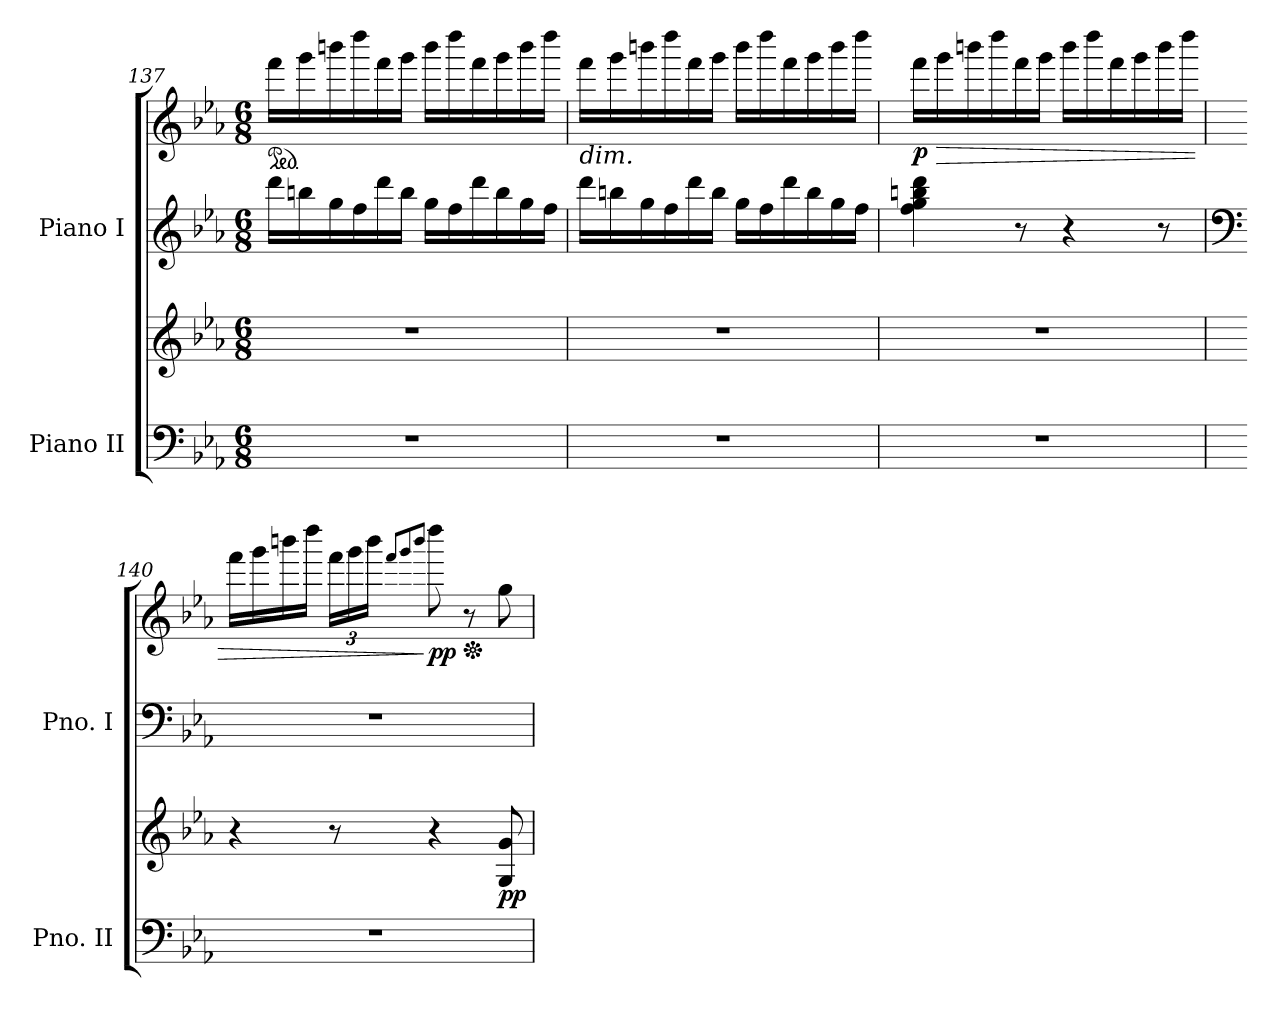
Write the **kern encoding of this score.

**kern	**kern	**dynam	**kern	**kern	**dynam
*part2	*part2	*part2	*part1	*part1	*part1
*staff4	*staff3	*staff3/4	*staff2	*staff1	*staff1/2
*I"Piano II	*	*	*I"Piano I	*	*
*I'Pno. II	*	*	*I'Pno. I	*	*
*clefF4	*clefG2	*	*clefG2	*clefG2	*
*k[b-e-a-]	*k[b-e-a-]	*	*k[b-e-a-]	*k[b-e-a-]	*
*M6/8	*M6/8	*	*M6/8	*M6/8	*
*	*	*	*	*ped	*
=137	=137	=137	=137	=137	=137
2.r	2.r	.	16ddd\LL	16fff\LL	.
.	.	.	16bbn\	16ggg\	.
.	.	.	16gg\	16bbbn\	.
.	.	.	16ff\	16dddd\	.
.	.	.	16ddd\	16fff\	.
.	.	.	16bb\JJ	16ggg\JJ	.
.	.	.	16gg\LL	16bbb\LL	.
.	.	.	16ff\	16dddd\	.
.	.	.	16ddd\	16fff\	.
.	.	.	16bb\	16ggg\	.
.	.	.	16gg\	16bbb\	.
.	.	.	16ff\JJ	16dddd\JJ	.
=138	=138	=138	=138	=138	=138
!	!	!	!	!LO:TX:b:i:t=dim.	!
2.r	2.r	.	16ddd\LL	16fff\LL	.
.	.	.	16bbn\	16ggg\	.
.	.	.	16gg\	16bbbn\	.
.	.	.	16ff\	16dddd\	.
.	.	.	16ddd\	16fff\	.
.	.	.	16bb\JJ	16ggg\JJ	.
.	.	.	16gg\LL	16bbb\LL	.
.	.	.	16ff\	16dddd\	.
.	.	.	16ddd\	16fff\	.
.	.	.	16bb\	16ggg\	.
.	.	.	16gg\	16bbb\	.
.	.	.	16ff\JJ	16dddd\JJ	.
=139	=139	=139	=139	=139	=139
!	!	!	!	!	!LO:DY:b
2.r	2.r	.	4ff\ 4gg\ 4bbn\ 4ddd\	16fff\LL	p
!	!	!	!	!	!LO:HP:b
.	.	.	.	16ggg\	>
.	.	.	.	16bbbn\	.
.	.	.	.	16dddd\	.
.	.	.	8r	16fff\	.
.	.	.	.	16ggg\JJ	.
.	.	.	4r	16bbb\LL	.
.	.	.	.	16dddd\	.
.	.	.	.	16fff\	.
.	.	.	.	16ggg\	.
.	.	.	8r	16bbb\	.
.	.	.	.	16dddd\JJ	.
!!LO:LB:g=z
=140	=140	=140	=140	=140	=140
*	*	*	*clefF4	*	*
2.r	4r	.	2.r	16fff\LL	.
.	.	.	.	16ggg\	.
.	.	.	.	16bbbn\	.
.	.	.	.	16dddd\JJ	.
*	*	*	*	*Xbrackettup	*
.	8r	.	.	24fff\LL	.
.	.	.	.	24ggg\	.
.	.	.	.	24bbb\JJ	.
.	.	.	.	8qfff/L	.
.	.	.	.	8qggg/	.
.	.	.	.	8qbbb/J	.
!	!	!	!	!	!LO:DY:n=1:b
.	4r	.	.	8dddd\	] pp
*	*	*	*	*Xped	*
*	*	*	*	*MM66	*
.	.	.	.	8r	.
*	*	*	*	*MM132	*
!	!	!LO:DY:b	!	!	!
.	8G/ 8g/	pp	.	8gg\	.
=	=	=	=	=	=
*-	*-	*-	*-	*-	*-
